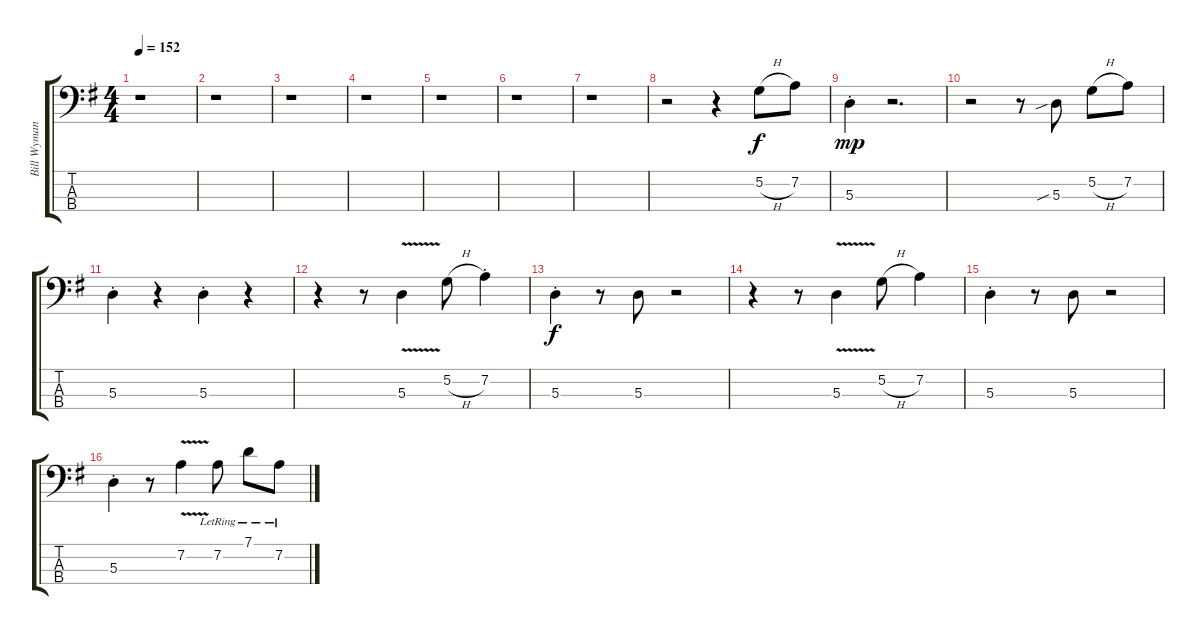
\track ("Bill Wyman" "Bill Wyman") {instrument electricbassfinger}
\staff {score tabs}
\tuning (G2 D2 A1 E1) {hide}
\ts (4 4)
\tempo 152
\clef f4
\ks g
r.1{dy mf} |
r.1 |
r.1 |
r.1 |
r.1 |
r.1 |
r.1 |
r.2 r.4 5.2{h}.8{dy f} 7.2.8 |
5.3{st}.4{dy mp} r.2{d} |
r.2 r.8 5.3{sib}.8 5.2{h}.8 7.2.8 |
5.3{st}.4 r.4 5.3{st}.4 r.4 |
r.4 r.8 5.3{v}.4 5.2{h}.8 7.2{st}.4 |
5.3{st}.4{dy f} r.8 5.3.8 r.2 |
r.4 r.8 5.3{v}.4 5.2{h}.8 7.2.4 |
5.3{st}.4 r.8 5.3.8 r.2 |
5.3{st}.4 r.8 7.2{v}.4 7.2{lr}.8 7.1{lr}.8 7.2{lr}.8
